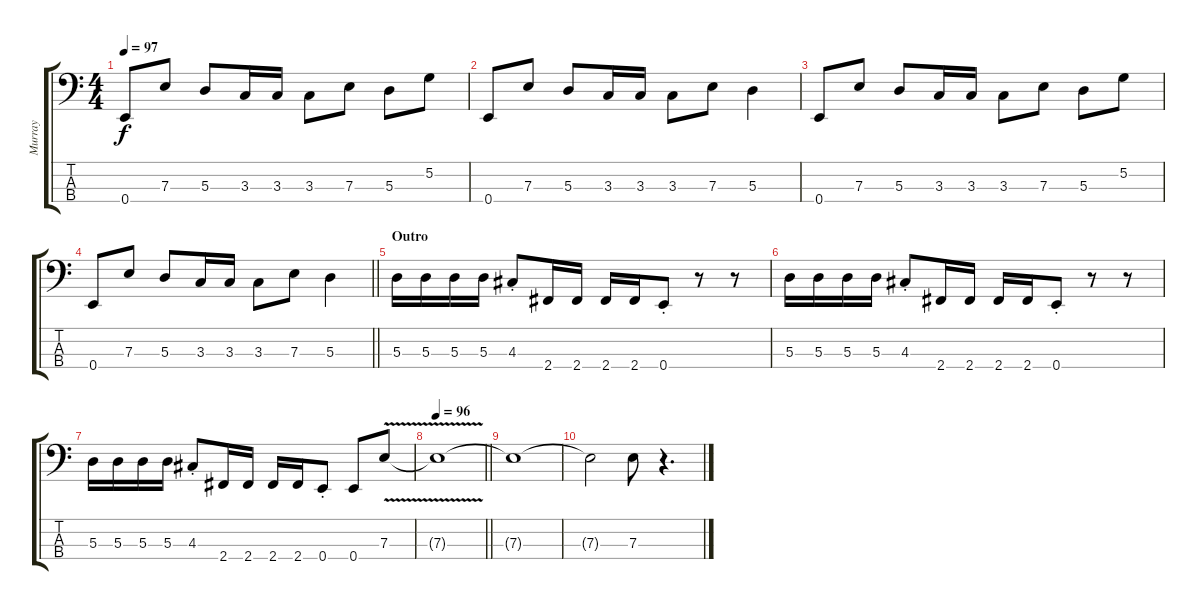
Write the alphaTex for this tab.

\track ("Murray" "Murray") {instrument electricbassfinger}
\staff {score tabs}
\tuning (G2 D2 A1 E1) {hide}
\ts (4 4)
\tempo 97
\clef f4
\ks c
0.4.8{dy f} 7.3.8 5.3.8 3.3.16 3.3.16 3.3.8 7.3.8 5.3.8 5.2.8 |
0.4.8 7.3.8 5.3.8 3.3.16 3.3.16 3.3.8 7.3.8 5.3.4 |
0.4.8 7.3.8 5.3.8 3.3.16 3.3.16 3.3.8 7.3.8 5.3.8 5.2.8 |
\barLineRight lightlight
0.4.8 7.3.8 5.3.8 3.3.16 3.3.16 3.3.8 7.3.8 5.3.4 |
\section ("" "Outro")
5.3.16 5.3.16 5.3.16 5.3.16 4.3{st}.8 2.4.16 2.4.16 2.4.16 2.4.16 0.4{st}.8 r.8 r.8 |
5.3.16 5.3.16 5.3.16 5.3.16 4.3{st}.8 2.4.16 2.4.16 2.4.16 2.4.16 0.4{st}.8 r.8 r.8 |
5.3.16 5.3.16 5.3.16 5.3.16 4.3{st}.8 2.4.16 2.4.16 2.4.16 2.4.16 0.4{st}.8 0.4.8 7.3{v}.8 |
\tempo 96
\barLineRight lightlight
7.3{t}.1 |
7.3{t}.1 |
7.3{t}.2 7.3.8 r.4{d}
